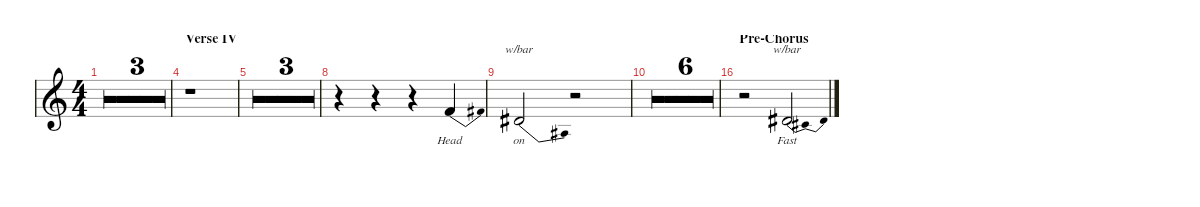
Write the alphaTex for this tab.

\defaultSystemsLayout 4
\hideDynamics
\bracketExtendMode nobrackets
\singleTrackTrackNamePolicy hidden
\multiTrackTrackNamePolicy hidden
\otherSystemsTrackNameOrientation horizontal
\track ("V. Harmony 1" "sng.") {multiBarRest instrument voiceoohs}
\staff {score}
\tuning (Eb4 Bb3 Gb3 Db3 Ab2 Eb2)
\ts (4 4)
\tempo 208
\clef g2
\ks c
r.1{dy mf beam Down} |
r.1{beam Down} |
r.1{beam Down} |
\section ("" "Verse IV")
r.1{beam Down} |
r.1{beam Down} |
r.1{beam Down} |
r.1{beam Down} |
r.4{beam Down} r.4{beam Down} r.4{beam Down} 7.2{be (bend 0 0 16.2 2)}.4{lyrics (0 "Head") lyrics (1 "") lyrics (2 "") lyrics (3 "") lyrics (4 "") beam Up} |
5.2{acc #}.2{tbe (dive default 18.599999999999998 0 51 -10) lyrics (0 "on") lyrics (1 "") lyrics (2 "") lyrics (3 "") lyrics (4 "") beam Up} r.2{beam Up} |
r.1{beam Down} |
r.1{beam Down} |
r.1{beam Down} |
r.1{beam Down} |
r.1{beam Down} |
r.1{beam Down} |
\section ("" "Pre-Chorus")
r.2{beam Down} 9.3{acc #}.2{tbe (dip default 8.4 0 22.2 -4 24 -4 35.4 0) lyrics (0 "Fast") lyrics (1 "") lyrics (2 "") lyrics (3 "") lyrics (4 "") beam Up}
